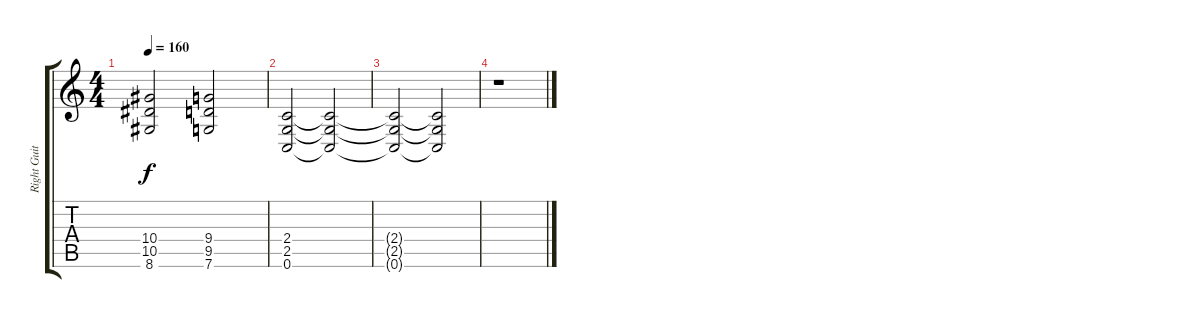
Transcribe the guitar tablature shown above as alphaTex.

\track ("Right Guitar" "Right Guit") {instrument distortionguitar}
\staff {score tabs}
\tuning (C4 G3 Eb3 Bb2 F2 C2) {hide}
\ts (4 4)
\tempo 160
\clef g2
\ks c
(10.4 10.5 8.6).2{dy f} (9.4 9.5 7.6).2 |
(2.4 2.5 0.6).2 (2.4{t} 2.5{t} 0.6{t}).2 |
(2.4{t} 2.5{t} 0.6{t}).2 (2.4{t} 2.5{t} 0.6{t}).2 |
r.1
